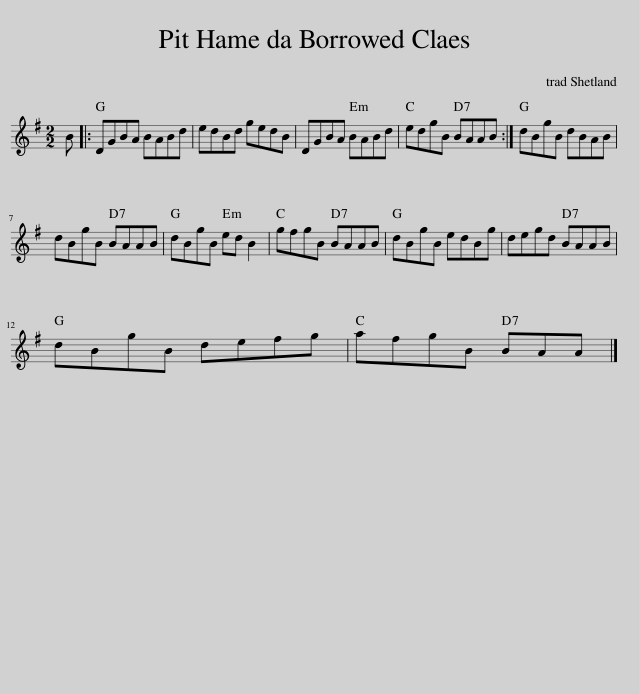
X:1
L:1/8
M:2/2
I:linebreak $
K:G
V:1 treble
V:1
 B |: DGBA BABd | edBd gedB | DGBA BABd | edgB BAAB :| %5
 dBgB dBAB |$ dBgB BAAB | dBgB ed B2 | gfgB BAAB | dBgB edBg | %10
 degd BAAB |$ dBgB defg | afgB BAA |] %13
